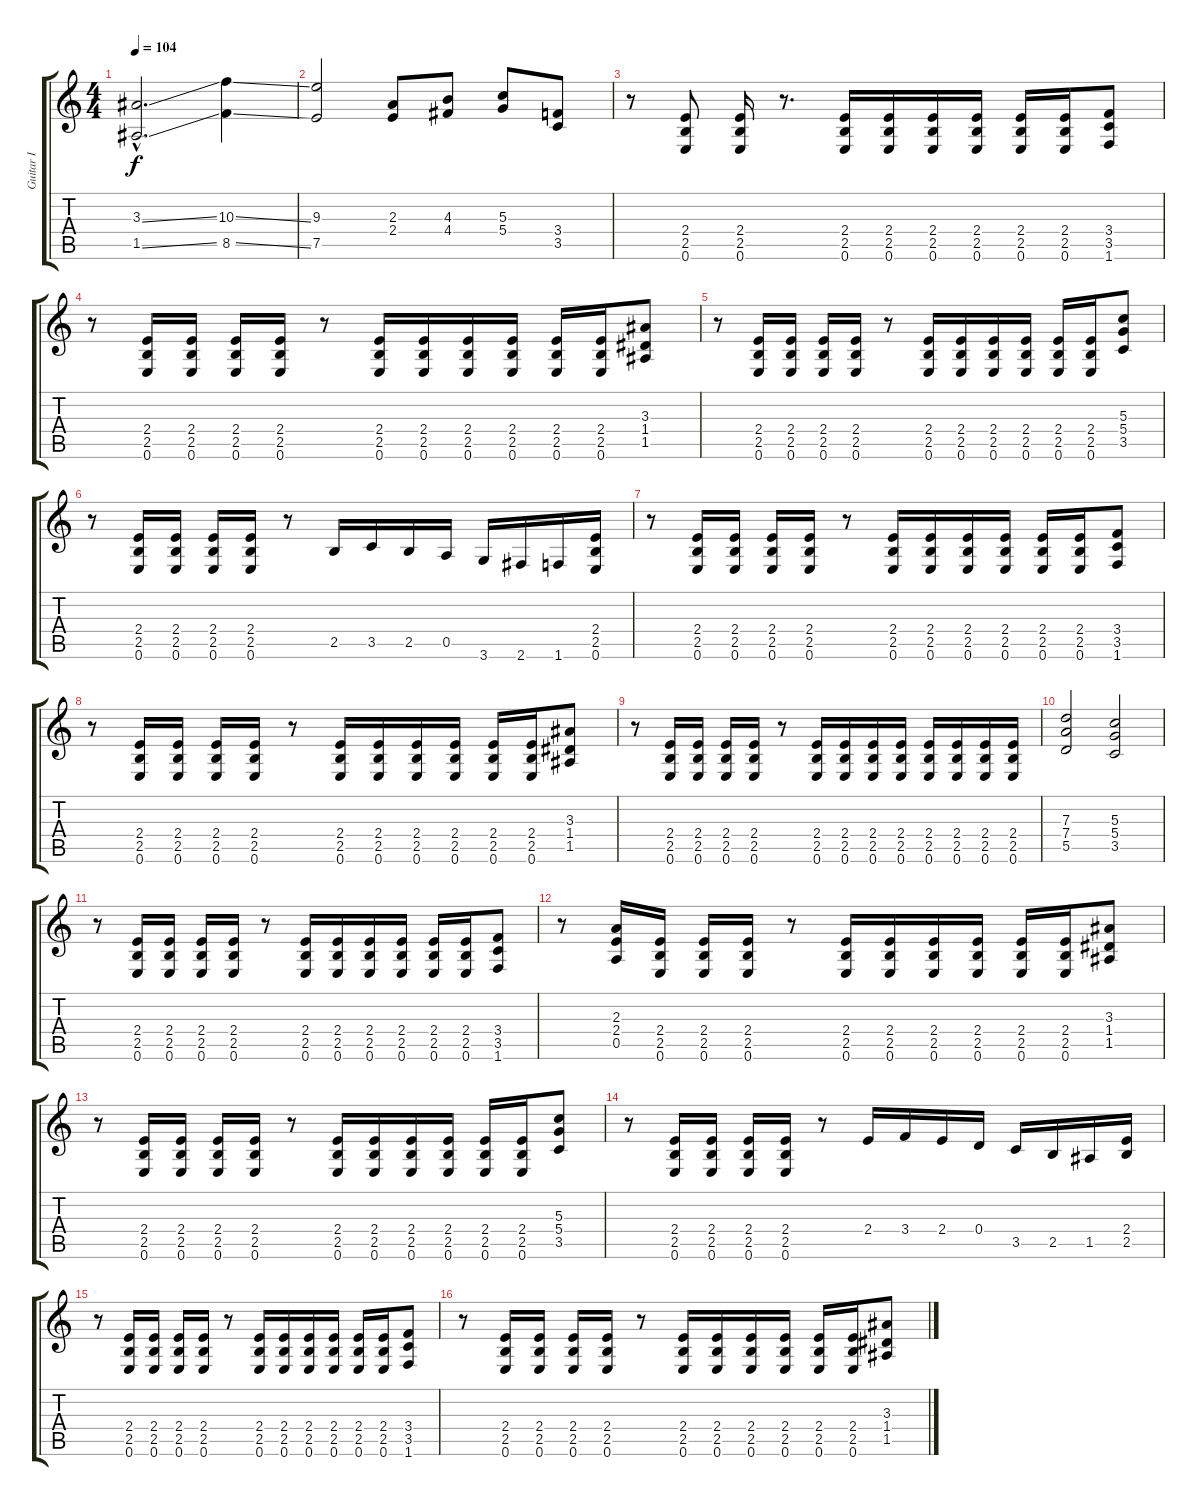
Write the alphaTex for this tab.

\track ("Guitar I" "Guitar I") {instrument overdrivenguitar}
\staff {score tabs}
\tuning (E4 B3 G3 D3 A2 E2) {hide}
\ts (4 4)
\tempo 104
\clef g2
\ks c
(3.3{ss hac} 1.5{ss hac}).2{d dy f} (10.3{ss} 8.5{ss}).4 |
(9.3 7.5).2 (2.3 2.4).8 (4.3 4.4).8 (5.3 5.4).8 (3.4 3.5).8 |
r.8 (2.4 2.5 0.6).8 (2.4 2.5 0.6).16 r.8{d} (2.4 2.5 0.6).16 (2.4 2.5 0.6).16 (2.4 2.5 0.6).16 (2.4 2.5 0.6).16 (2.4 2.5 0.6).16 (2.4 2.5 0.6).16 (3.4 3.5 1.6).8 |
r.8 (2.4 2.5 0.6).16 (2.4 2.5 0.6).16 (2.4 2.5 0.6).16 (2.4 2.5 0.6).16 r.8 (2.4 2.5 0.6).16 (2.4 2.5 0.6).16 (2.4 2.5 0.6).16 (2.4 2.5 0.6).16 (2.4 2.5 0.6).16 (2.4 2.5 0.6).16 (3.3 1.4 1.5).8 |
r.8 (2.4 2.5 0.6).16 (2.4 2.5 0.6).16 (2.4 2.5 0.6).16 (2.4 2.5 0.6).16 r.8 (2.4 2.5 0.6).16 (2.4 2.5 0.6).16 (2.4 2.5 0.6).16 (2.4 2.5 0.6).16 (2.4 2.5 0.6).16 (2.4 2.5 0.6).16 (5.3 5.4 3.5).8 |
r.8 (2.4 2.5 0.6).16 (2.4 2.5 0.6).16 (2.4 2.5 0.6).16 (2.4 2.5 0.6).16 r.8 2.5.16 3.5.16 2.5.16 0.5.16 3.6.16 2.6.16 1.6.16 (2.4 2.5 0.6).16 |
r.8 (2.4 2.5 0.6).16 (2.4 2.5 0.6).16 (2.4 2.5 0.6).16 (2.4 2.5 0.6).16 r.8 (2.4 2.5 0.6).16 (2.4 2.5 0.6).16 (2.4 2.5 0.6).16 (2.4 2.5 0.6).16 (2.4 2.5 0.6).16 (2.4 2.5 0.6).16 (3.4 3.5 1.6).8 |
r.8 (2.4 2.5 0.6).16 (2.4 2.5 0.6).16 (2.4 2.5 0.6).16 (2.4 2.5 0.6).16 r.8 (2.4 2.5 0.6).16 (2.4 2.5 0.6).16 (2.4 2.5 0.6).16 (2.4 2.5 0.6).16 (2.4 2.5 0.6).16 (2.4 2.5 0.6).16 (3.3 1.4 1.5).8 |
r.8 (2.4 2.5 0.6).16 (2.4 2.5 0.6).16 (2.4 2.5 0.6).16 (2.4 2.5 0.6).16 r.8 (2.4 2.5 0.6).16 (2.4 2.5 0.6).16 (2.4 2.5 0.6).16 (2.4 2.5 0.6).16 (2.4 2.5 0.6).16 (2.4 2.5 0.6).16 (2.4 2.5 0.6).16 (2.4 2.5 0.6).16 |
(7.3 7.4 5.5).2 (5.3 5.4 3.5).2 |
r.8 (2.4 2.5 0.6).16 (2.4 2.5 0.6).16 (2.4 2.5 0.6).16 (2.4 2.5 0.6).16 r.8 (2.4 2.5 0.6).16 (2.4 2.5 0.6).16 (2.4 2.5 0.6).16 (2.4 2.5 0.6).16 (2.4 2.5 0.6).16 (2.4 2.5 0.6).16 (3.4 3.5 1.6).8 |
r.8 (2.3 2.4 0.5).16 (2.4 2.5 0.6).16 (2.4 2.5 0.6).16 (2.4 2.5 0.6).16 r.8 (2.4 2.5 0.6).16 (2.4 2.5 0.6).16 (2.4 2.5 0.6).16 (2.4 2.5 0.6).16 (2.4 2.5 0.6).16 (2.4 2.5 0.6).16 (3.3 1.4 1.5).8 |
r.8 (2.4 2.5 0.6).16 (2.4 2.5 0.6).16 (2.4 2.5 0.6).16 (2.4 2.5 0.6).16 r.8 (2.4 2.5 0.6).16 (2.4 2.5 0.6).16 (2.4 2.5 0.6).16 (2.4 2.5 0.6).16 (2.4 2.5 0.6).16 (2.4 2.5 0.6).16 (5.3 5.4 3.5).8 |
r.8 (2.4 2.5 0.6).16 (2.4 2.5 0.6).16 (2.4 2.5 0.6).16 (2.4 2.5 0.6).16 r.8 2.4.16 3.4.16 2.4.16 0.4.16 3.5.16 2.5.16 1.5.16 (2.4 2.5).16 |
r.8 (2.4 2.5 0.6).16 (2.4 2.5 0.6).16 (2.4 2.5 0.6).16 (2.4 2.5 0.6).16 r.8 (2.4 2.5 0.6).16 (2.4 2.5 0.6).16 (2.4 2.5 0.6).16 (2.4 2.5 0.6).16 (2.4 2.5 0.6).16 (2.4 2.5 0.6).16 (3.4 3.5 1.6).8 |
r.8 (2.4 2.5 0.6).16 (2.4 2.5 0.6).16 (2.4 2.5 0.6).16 (2.4 2.5 0.6).16 r.8 (2.4 2.5 0.6).16 (2.4 2.5 0.6).16 (2.4 2.5 0.6).16 (2.4 2.5 0.6).16 (2.4 2.5 0.6).16 (2.4 2.5 0.6).16 (3.3 1.4 1.5).8
